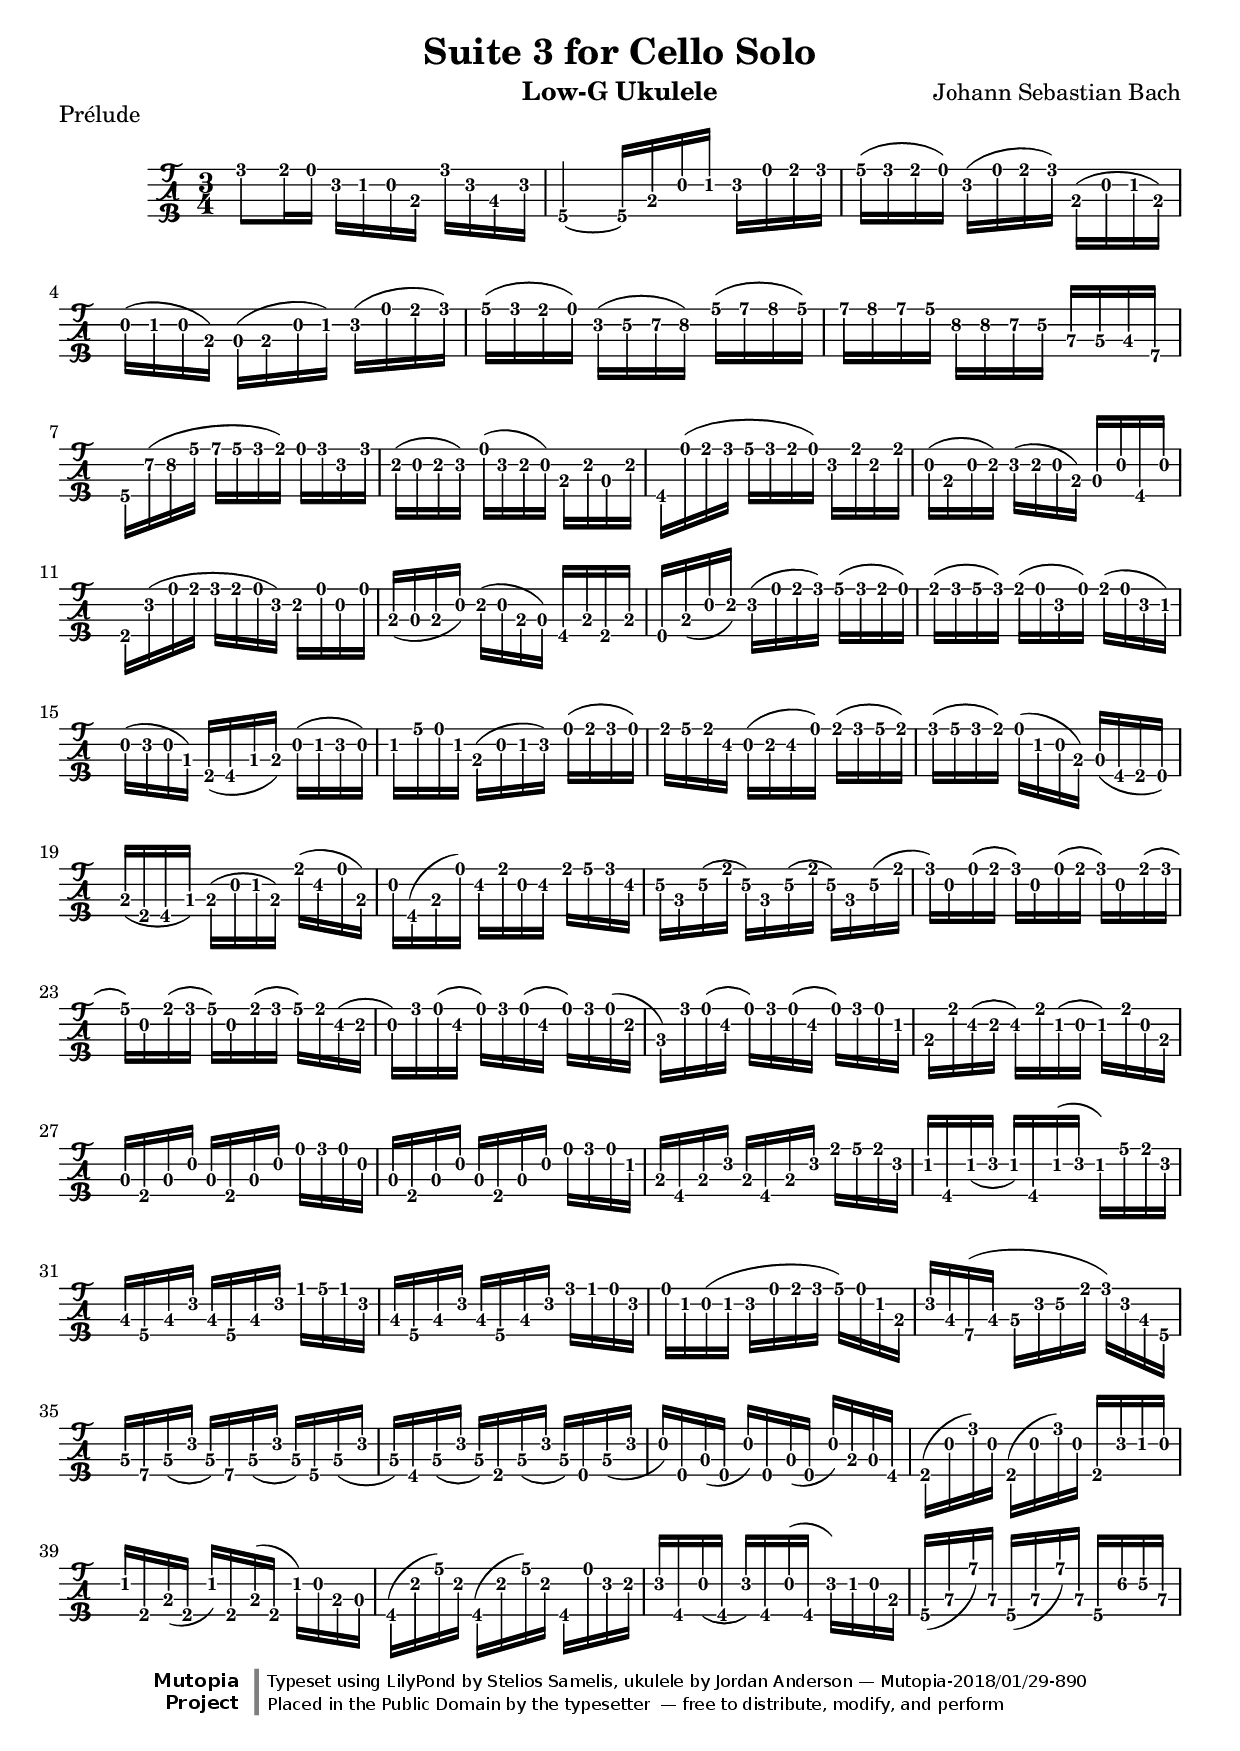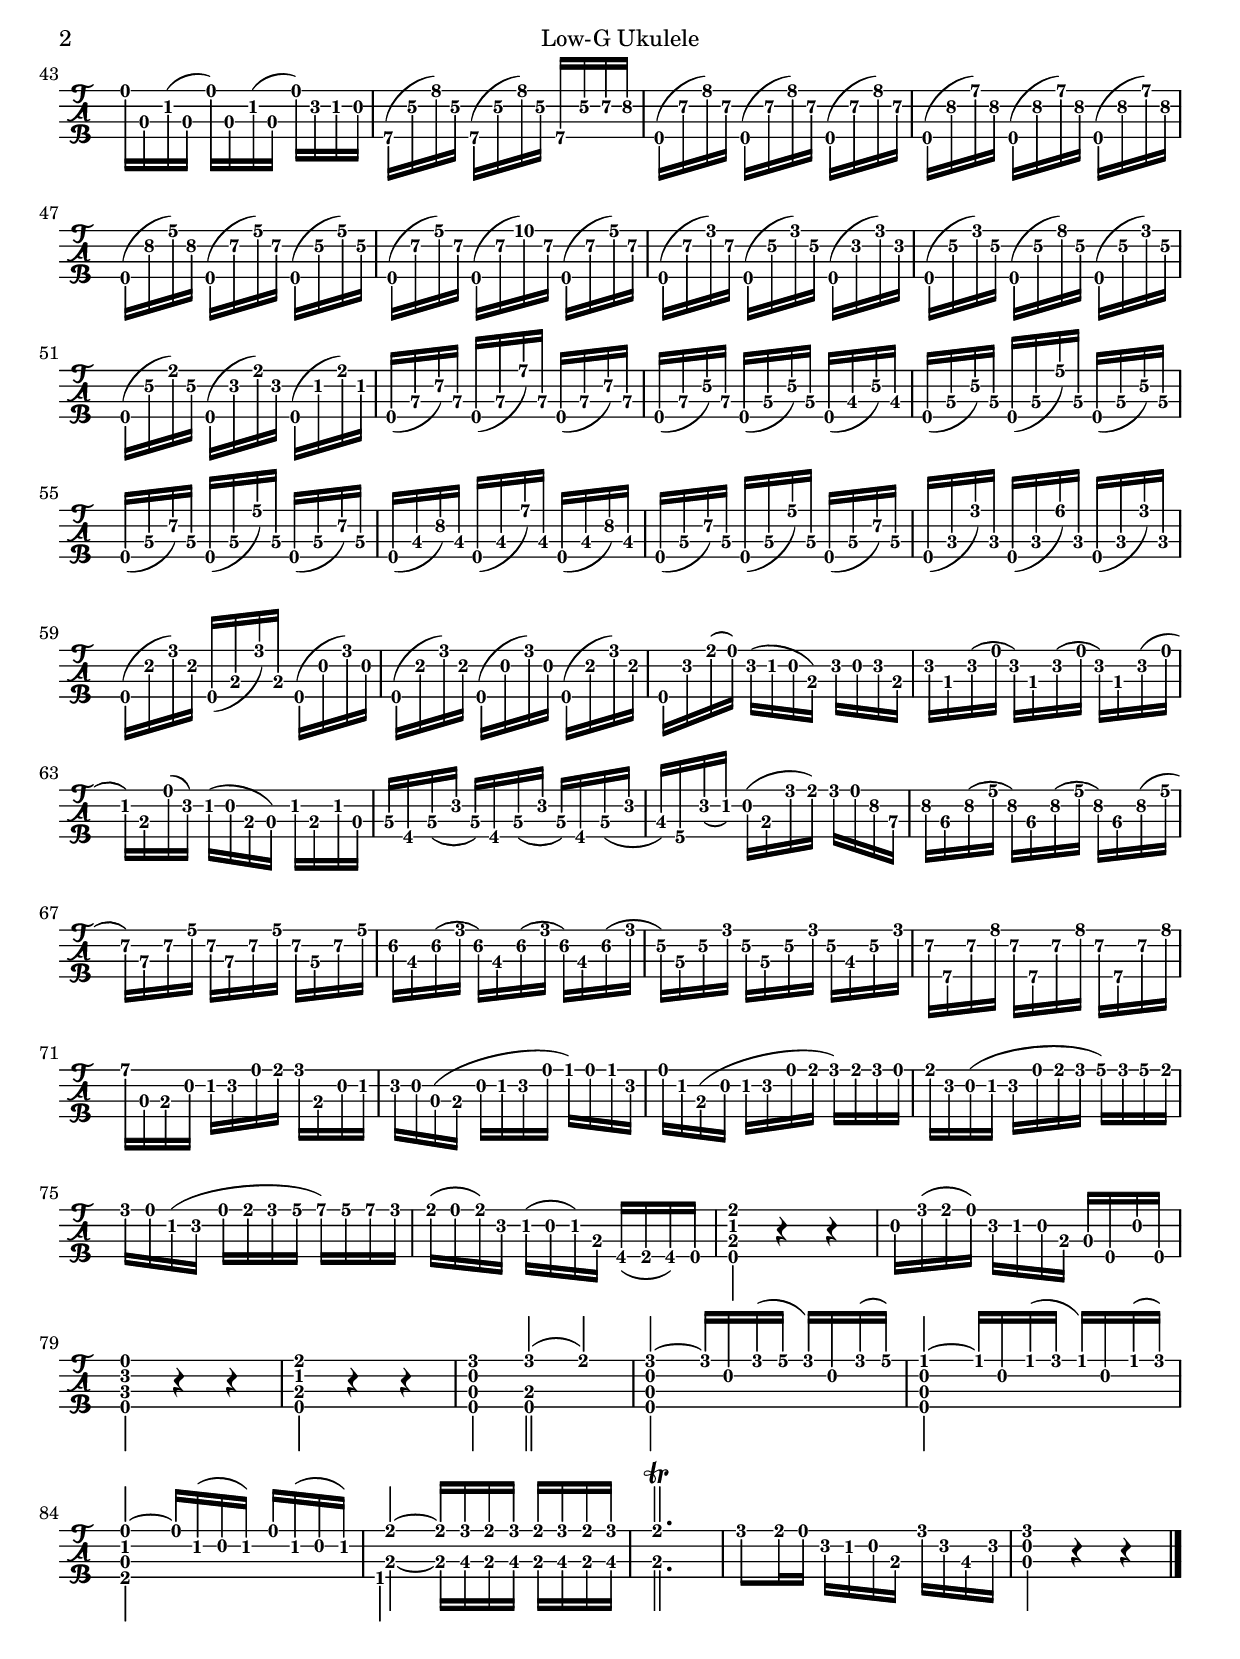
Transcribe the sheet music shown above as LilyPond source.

\version "2.20.0"
\include "header.ily"
\include "predefined-ukulele-fretboards.ly"
prelude = \transpose c c' {
    \key c \major
    \time 3/4
    \set Staff.midiInstrument = "acoustic guitar (nylon)"

    c'8 b16 a g f e d \transpose c c'{c g, e,\3 g,         %  1
    c,4\4 ~ c,16\4 d, e, f, g, a, b, c                       %  2
    d( c b, a,) g,( a, b, c) } d( e f d)                 %  3
    e( f e d) c( d e f) g( a b c')                       %  4
    d'16( c' b a) g\2( a\2 b\2 c'\2) d'( e' f' d')               %  5
    e' f' e' d' c'\2 c'\2 b\2 a\2 g\3 f\3 e\3 d\4                        %  6
    c\4 b\2( c'\2 d' e' d' c' b) a c' g c'                     %  7
    fis( e fis g) a( g fis e) d fis c fis                %  8
    b, a( b c' d' c' b a) g b fis b                      %  9
    e( d e fis) g( fis e d) c e b, e                     % 10
    a, g( a b c' b a g) fis a e a                        % 11
    d( c d e) fis( e d c) b, d a, d                      % 12
    g, d( e fis) g( a b c') d'( c' b a)                  % 13
    b( c' d' c') b( a g a) b( a g f!)                    % 14
    e( g e cis) a,( b, cis d) e( f g e)                  % 15
    f d' a f d( e f g) a( b c' a)                        % 16
    b d' b gis e( fis gis a) b( c' d' b)                 % 17
    c'( d' c' b) a( f! e d) c( b, a, g,)                 % 18
    d( a, b, cis) d( e f d) b( gis a d)                  % 19 first f, to d
    e b,( d a) gis b e gis b d' c' gis                   % 20 first e, to e
    a\2 dis a\2( b a\2) dis a\2( b a\2) dis a\2( b c')               % 21
    e a( b c') e a( b c') e b( c' d')                    % 22
    e b( c' d') e b( c' d') b gis( fis e)                % 23
    c' a( gis a) c' a( gis a) c' a( fis dis)             % 24
    c' a( gis a) c' a( gis a) c' a f! d!                 % 25
    b gis( fis gis) b f( e f) b e d                      % 26
    c a, c e c a, c e a c' a e                           % 27
    c a, c e c a, c e a c' a f                           % 28
    d b, d g d b, d g b d' b g                           % 29
    f b, f( g f) b, f( g f) d' b g                       % 30
    e\3 c\4 e\3 g e\3 c\4 e\3 g bes d' bes g                         % 31
    e\3 c\4 e\3 g e\3 c\4 e\3 g c' bes a g                           % 32
    a f e( f g a b c' d') a f d                          % 33
    g e\3 d\4( e\3 f\3 g\2 a\2 b c') g e\3 c\4                           % 34
    f\3 d\4 f\3( g f\3) d\4 f\3( g f\3) c\4 f\3( g                         % 35
    f\3) b, f\3( g f\3) a, f\3( g f\3) g, f\3( g                     % 36
    e) g, c( g, e) g, c( g, e) d c b,                    % 37 c, to c
    a,( e c') e a,16( e c') e a, g f e                   % 38
    f a, d( a, f) a, d( a, f) e d c                      % 39 d, to d
    b,( fis d') fis b,( fis d') fis b, a g fis           % 40
    g b, e( b, g) b, e( b, g) f! e d                     % 41 e, to e
    c\4( g\3 e') g\3 c\4( g\3 e') g\3 c\4 bes\2 a\2 g\3                      % 42
    a c f( c a) c f( c a) g f e                          % 43 f, to f
    d\4( a\2 f') a\2 d\4( a\2 f') a\2 d\4 a\2 b\2 c'\2                       % 44
    g,( b\2 f') b\2 g,( b\2 f') b\2 g,( b\2 f') b\2                  % 45
    g,( c'\2 e') c'\2 g,( c'\2 e') c'\2 g,( c'\2 e') c'\2            % 46
    g,( c'\2 d') c'\2 g,( b\2 d') b\2 g,( a\2 d') a\2                % 47
    g,( b\2 d') b\2 g,( b\2 g') b\2 g,( b\2 d') b\2                  % 48
    g,( b\2 c') b\2 g,( a\2 c') a\2 g,( g c') g                  % 49
    g,( a\2 c') a\2 g,( a\2 f') a\2 g,( a\2 c') a\2                  % 50
    g,( a\2 b) a\2 g,( g b) g g,( f b) f                     % 51
    g,( g\3 b\2) g\3 g,( g\3 e') g\3 g,( g\3 b\2) g\3                    % 52
    g,( g\3 a\2) g\3 g,( f\3 a\2) f\3 g,( e\3 a\2) e\3                     % 53
    g,( f\3 a\2) f\3 g,( f\3 d') f\3 g,( f\3 a\2) f\3                    % 54
    g,( f\3 b\2) f\3 g,( f\3 d') f\3 g,( f\3 b\2) f\3                    % 55
    g,( e\3 c'\2) e\3 g,( e\3 e') e\3 g,( e\3 c'\2) e\3                  % 56
    g,( f\3 b\2) f\3 g,( f\3 d') f\3 g,( f\3 b\2) f\3                    % 57
    g,( ees c') ees g,( ees ees') ees g,( ees c') ees    % 58
    g,( fis c') fis g,( d c') d g,( e! c') e             % 59
    g,( fis c') fis g,( e c') e g,( fis c') fis          % 60
    g, g b( a) g( f! e d) g e g d                        % 61
    g cis g( a g) cis g( a g) cis g( a                   % 62
    f) d a( g) f( e d c!) f d f c                        % 63
    f\3 b, f\3( g f\3) b, f\3( g f\3) b, f\3( g                      % 64
    e\3) c\4 g( f) e( d \transpose c c' {c b,) c a, c\2 g,\3                      % 65
    c\2 fis,\3 c\2( d c\2) fis,\3 c\2( d c\2) fis,\3 c\2( d                % 66
    b,\2) g,\3 b,\2 d b,\2 g,\3 b,\2 d b,\2 f,!\3 b,\2 d                   % 67
    bes,\2 e,\3 bes,\2( c bes,\2) e,\3 bes,\2( c bes,\2) e,\3 bes,\2( c    % 68
    a,\2) f,\3 a,\2 c a,\2 f,\3 a,\2 c a,\2 e,\3 a,\2 c                    % 69
    b,!\2 d,\4 b,\2 f b,\2 d,\4 b,\2 f b,\2 d,\4 b,\2 f                    % 70
    e c, d, e, f, g, a, b, c} d e f                       % 71
    g e c( d e f g a bes) a bes g                        % 72
    a f d( e f g a b! c') b c' a                         % 73
    b g e( f g a b c' d') c' d' b                        % 74
    c' a f( g a b c' d' e') d' e' c'                     % 75
    b( a b) g f( e f) d b,( a, b,) g,                    % 76
    <b d g, f>4 r r                  % 77
    e16[ c'( b a)] g f e d c g, e g,  % 78 e, to e
    <a ees g g,>4 r r                % 79
    <b d f g,>4 r r                 % 80
    <c' c e g,>4 <<{c'( b)} \\ {<g, d>2}>>   % 81
    <<{c'4~ c'16 e c'( d'  c') e c'( d')} \\ {<c e g,>4 s2}>> %82
    <<{bes4~ bes16 e bes( c' bes) e bes( c')} \\ {<c e g,>4 s2}>> %83
    <<{a4~ a16 f( e f) a f( e f)} \\ {<c f a,>4 s2}>> %84
    << { b!4 ~ b16 c' b c' b c' b c' } \\ {d4 ~ d16 e\3 d e\3 d e\3 d e\3} \\ {\stemDown aes,4 s2} >> % 85 drop low c,
    <<{b2.^\trill} \\ {d2.}>>
    c'8 b16 a g f e d \transpose c c'{c g, e,\3 g,}
    <c' e c>4 r r  \bar "|."
}


low-g-ukulele-tuning = \stringTuning <g c' e' a'>

\header {
      instrument = "Low-G Ukulele"
}

\score {
  \layout { system-count = #22 }
  \header { piece = "Prélude" }
  \midi   { \tempo 4 = 100 }
  <<
    \new StaffGroup <<
      %\new Staff <<
      %  \clef treble
      %  <<
      %    \new Voice { \prelude }
      %  >>
      %>>

      \new TabStaff <<
        \tabFullNotation
        \time 3/4
        \set TabStaff.stringTunings = #low-g-ukulele-tuning
        <<
          \new TabVoice { \prelude }
        >>
      >>
    >>
  >>
}
